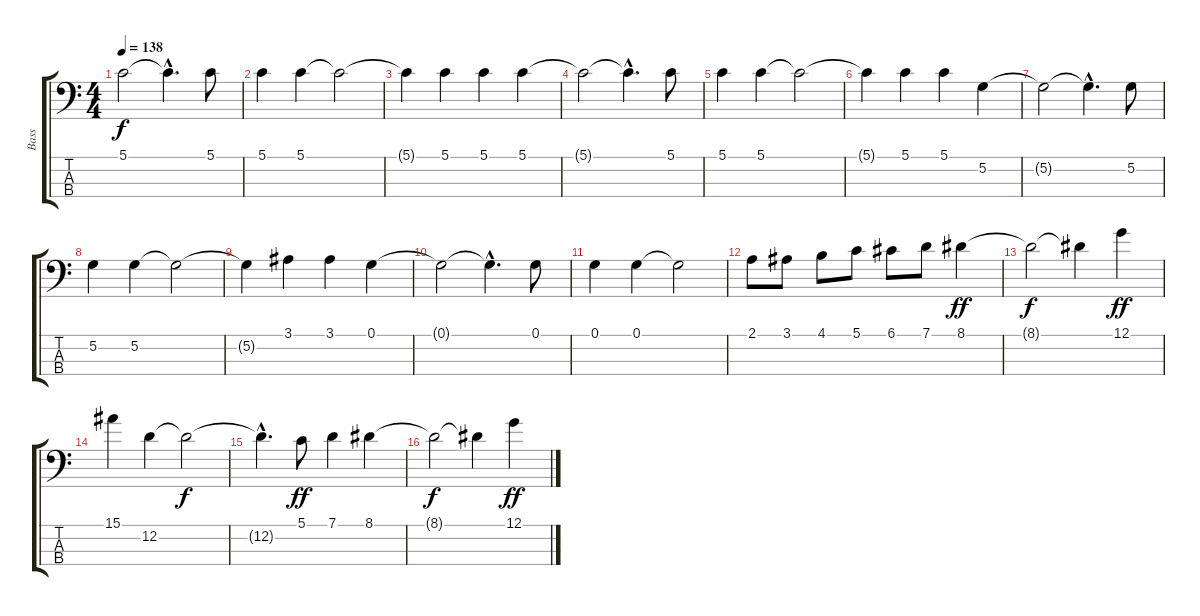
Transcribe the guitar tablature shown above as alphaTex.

\track ("Bass" "Bass") {instrument electricbasspick}
\staff {score tabs}
\tuning (G2 D2 A1 E1) {hide}
\ts (4 4)
\tempo 138
\clef f4
\ks c
5.1{t}.2{dy f} 5.1{hac t}.4{d} 5.1.8 |
5.1.4 5.1.4 5.1{t}.2 |
5.1{t}.4 5.1.4 5.1.4 5.1.4 |
5.1{t}.2 5.1{hac t}.4{d} 5.1.8 |
5.1.4 5.1.4 5.1{t}.2 |
5.1{t}.4 5.1.4 5.1.4 5.2.4 |
5.2{t}.2 5.2{hac t}.4{d} 5.2.8 |
5.2.4 5.2.4 5.2{t}.2 |
5.2{t}.4 3.1.4 3.1.4 0.1.4 |
0.1{t}.2 0.1{hac t}.4{d} 0.1.8 |
0.1.4 0.1.4 0.1{t}.2 |
2.1.8 3.1.8 4.1.8 5.1.8 6.1.8 7.1.8 8.1.4{dy ff} |
8.1{t}.2{dy f} 8.1{t}.4 12.1.4{dy ff} |
15.1.4 12.2.4 12.2{t}.2{dy f} |
12.2{hac t}.4{d} 5.1.8{dy ff} 7.1.4 8.1.4 |
8.1{t}.2{dy f} 8.1{t}.4 12.1.4{dy ff}
